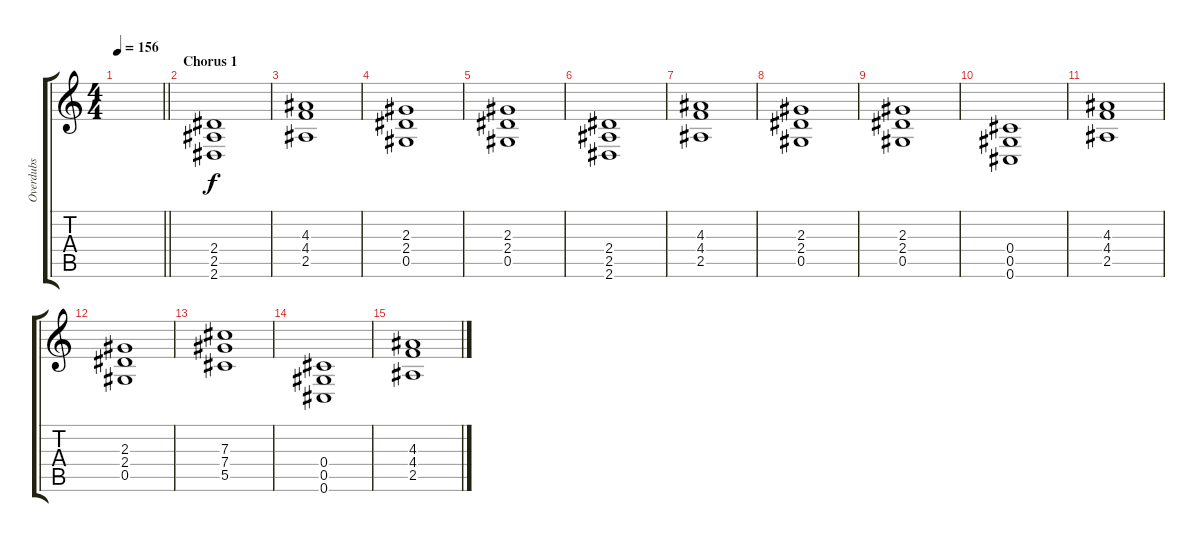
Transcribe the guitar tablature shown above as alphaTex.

\track ("Overdubs" "Overdubs") {instrument overdrivenguitar}
\staff {score tabs}
\tuning (Eb4 Bb3 Gb3 Db3 Ab2 Db2) {hide}
\ts (4 4)
\tempo 156
\clef g2
\barLineRight lightlight
\ks c
|
\section ("" "Chorus 1")
(2.4 2.5 2.6).1 |
(4.3 4.4 2.5).1 |
(2.3 2.4 0.5).1 |
(2.3 2.4 0.5).1 |
(2.4 2.5 2.6).1 |
(4.3 4.4 2.5).1 |
(2.3 2.4 0.5).1 |
(2.3 2.4 0.5).1 |
(0.4 0.5 0.6).1 |
(4.3 4.4 2.5).1 |
(2.3 2.4 0.5).1 |
(7.3 7.4 5.5).1 |
(0.4 0.5 0.6).1 |
(4.3 4.4 2.5).1
